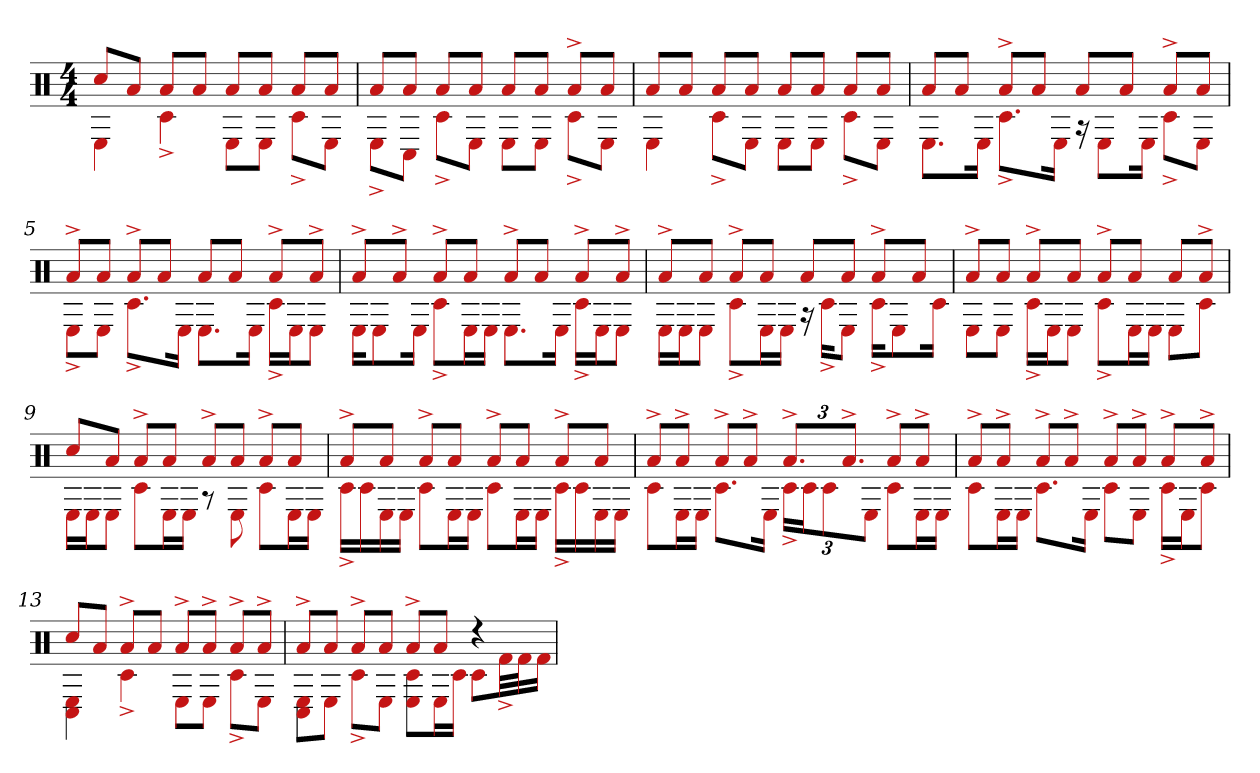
**kern
*part1
*staff1
*clefX
*k[]
*M4/4
=1
*^
8cc#L	4E
8aJ	.
8aL	4c#^
8aJ	.
8aL	8EL
8aJ	8EJ
8aL	8c#^L
8aJ	8EJ
=2	=2
8aL	8E^L
8aJ	8C#J
8aL	8c#^L
8aJ	8EJ
8aL	8EL
8aJ	8EJ
8a^L	8c#^L
8aJ	8EJ
=3	=3
8aL	4E
8aJ	.
8aL	8c#^L
8aJ	8EJ
8aL	8EL
8aJ	8EJ
8aL	8c#^L
8aJ	8EJ
=4	=4
8aL	8.EL
8aJ	.
.	16EJk
8a^L	8.c#^L
8aJ	.
.	16EJk
8aL	16r
.	8EL
8aJ	.
.	16EJk
8a^L	8c#^L
8aJ	8EJ
=5	=5
8a^L	8E^L
8aJ	8EJ
8a^L	8.c#^L
8aJ	.
.	16EJk
8aL	8.EL
8aJ	.
.	16EJk
8a^L	16c#^LL
.	16EJ
8a^J	8EJ
=6	=6
8a^L	16EKL
.	8E
8a^J	.
.	16EJk
8a^L	8c#^L
8aJ	16EL
.	16EJJ
8a^L	8.EL
8aJ	.
.	16EJk
8a^L	16c#^LL
.	16EJ
8a^J	8EJ
=7	=7
8a^L	16ELL
.	16EJ
8aJ	8EJ
8a^L	8c#^L
8aJ	16EL
.	16EJJ
8aL	16r
.	16c#^KL
8aJ	8EJ
8a^L	16c#^KL
.	8E
8aJ	.
.	16c#Jk
=8	=8
8a^L	8EL
8aJ	8EJ
8a^L	16c#^LL
.	16EJ
8aJ	8EJ
8a^L	8c#^L
8aJ	16EL
.	16EJJ
8aL	8EL
8a^J	8c#J
=9	=9
8cc#L	16ELL
.	16EJ
8aJ	8EJ
8a^L	8c#L
8aJ	16EL
.	16EJJ
8a^L	8r
8aJ	8E
8a^L	8c#L
8aJ	16EL
.	16EJJ
=10	=10
8a^L	16c#^LL
.	16c#
8aJ	16E
.	16EJJ
8a^L	8c#L
8aJ	16EL
.	16EJJ
8a^L	8c#L
8aJ	16EL
.	16EJJ
8a^L	16c#^LL
.	16c#
8aJ	16E
.	16EJJ
=11	=11
8a^L	8c#L
8a^J	16EL
.	16EJJ
8a^L	8.c#L
8a^J	.
.	16EJk
12.a^L	24c#^LL
.	24c#J
.	12c#
12.a^J	.
.	12EJ
8a^L	8c#L
8a^J	16EL
.	16EJJ
=12	=12
8a^L	8c#L
8a^J	16EL
.	16EJJ
8a^L	8.c#L
8a^J	.
.	16EJk
8a^L	8c#L
8a^J	8EJ
8a^L	16c#^LL
.	16EJ
8a^J	8c#J
=13	=13
8cc#L	4E 4C#
8aJ	.
8a^L	4c#^
8aJ	.
8a^L	8EL
8a^J	8EJ
8a^L	8c#^L
8a^J	8EJ
=14	=14
8a^L	8C# 8EL
8aJ	8EJ
8a^L	8c#^L
8aJ	8EJ
8a^L	8E 8c#L
8aJ	16EL
.	16c#JJ
4r	8c#L
.	32f#^LL
.	32f#J
.	16f#JJ
*v	*v
=
*-
